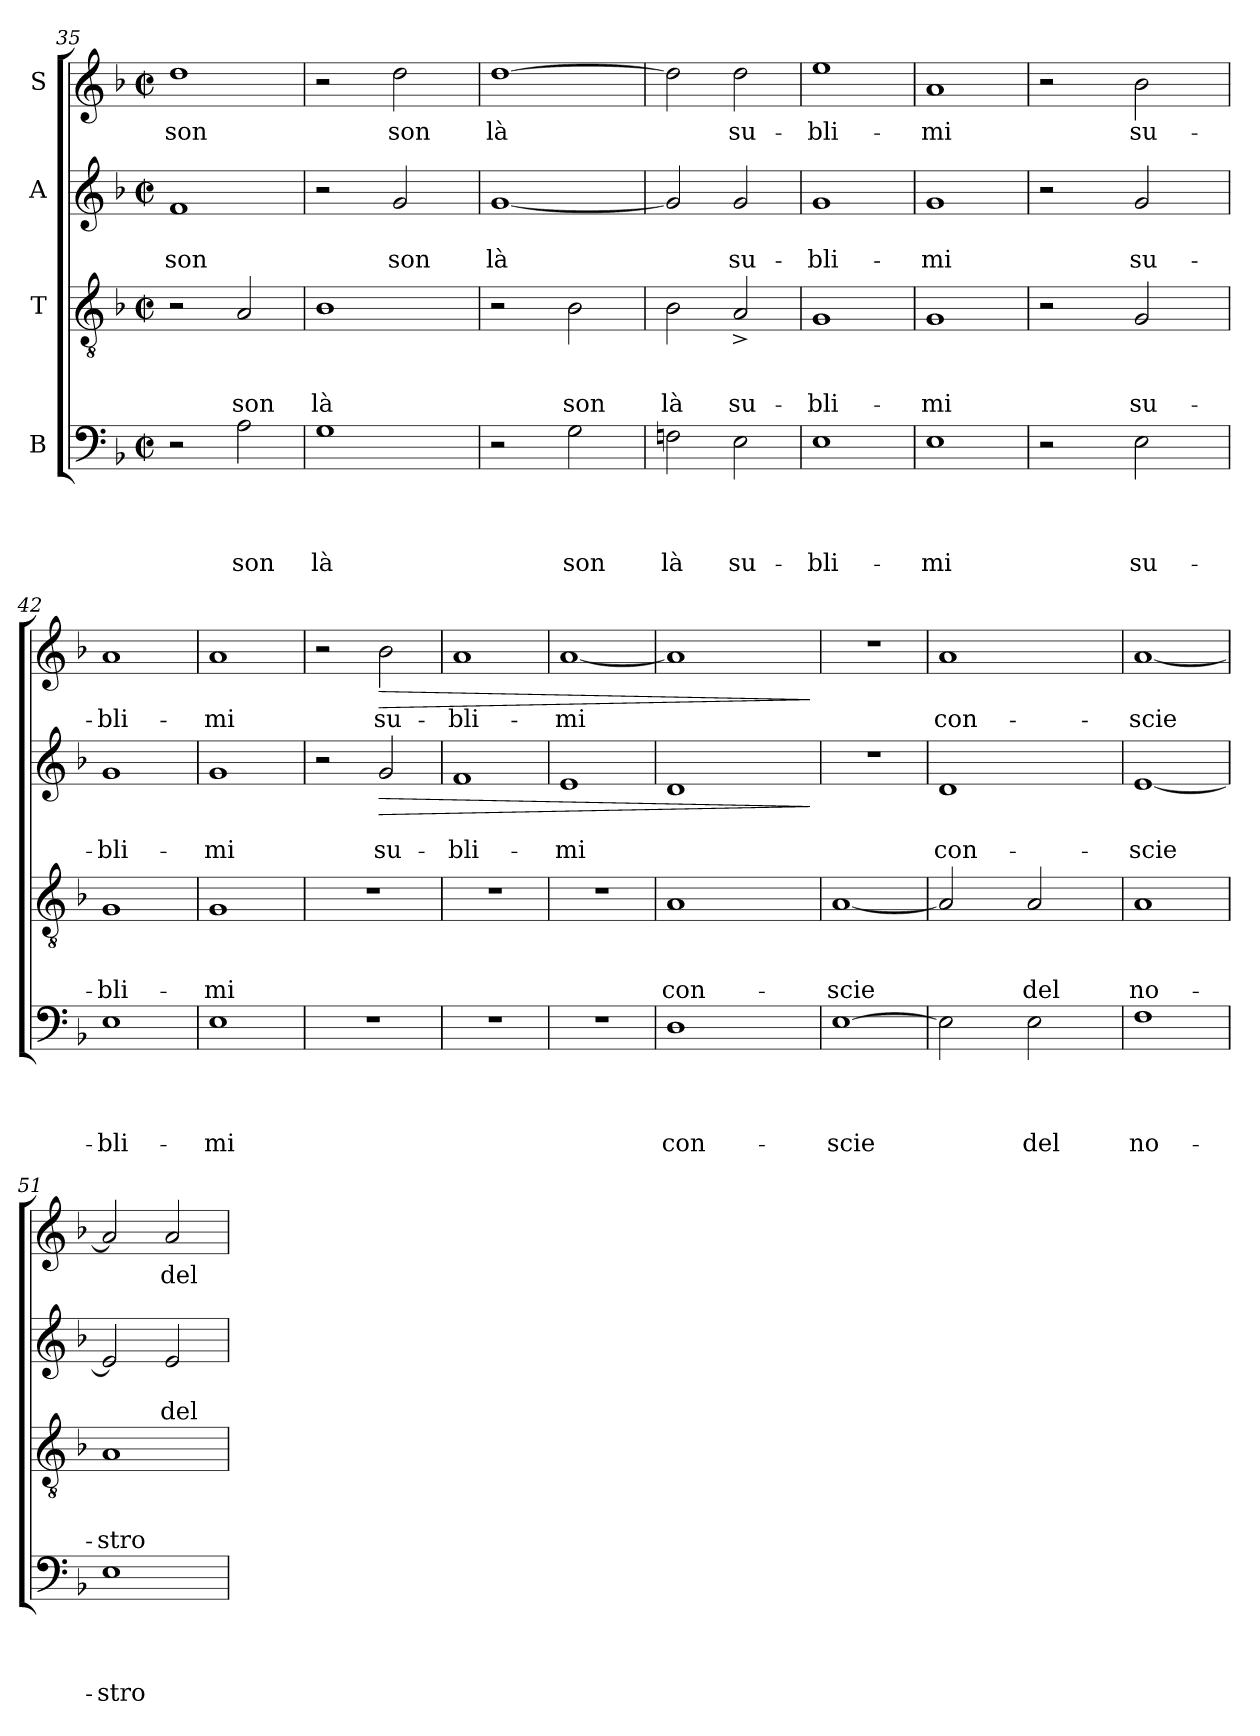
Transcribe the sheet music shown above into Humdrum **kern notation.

**kern	**text	**text	**text	**text	**kern	**text	**text	**text	**kern	**text	**text	**dynam	**kern	**text	**dynam
*part4	*part4	*part4	*part4	*part4	*part3	*part3	*part3	*part3	*part2	*part2	*part2	*part2	*part1	*part1	*part1
*staff4	*staff4	*staff4	*staff4	*staff4	*staff3	*staff3	*staff3	*staff3	*staff2	*staff2	*staff2	*staff2	*staff1	*staff1	*staff1
*I"B	*	*	*	*	*I"T	*	*	*	*I"A	*	*	*	*I"S	*	*
*clefF4	*	*	*	*	*clefGv2	*	*	*	*clefG2	*	*	*	*clefG2	*	*
*k[b-]	*	*	*	*	*k[b-]	*	*	*	*k[b-]	*	*	*	*k[b-]	*	*
*F:	*	*	*	*	*F:	*	*	*	*F:	*	*	*	*F:	*	*
*M2/2	*	*	*	*	*M2/2	*	*	*	*M2/2	*	*	*	*M2/2	*	*
*met(c|)	*	*	*	*	*met(c|)	*	*	*	*met(c|)	*	*	*	*met(c|)	*	*
=35	=35	=35	=35	=35	=35	=35	=35	=35	=35	=35	=35	=35	=35	=35	=35
!	!	!	!	!	!	!	!	!	!	!	!LO:LY:b	!	!	!LO:LY:b	!
2r	.	.	.	.	2r	.	.	.	1f	.	son	.	1dd	son	.
!	!	!	!	!LO:LY:b	!	!	!	!LO:LY:b	!	!	!	!	!	!	!
2A\	.	.	.	son	2A/	.	.	son	.	.	.	.	.	.	.
!!LO:LB:g=z
=36	=36	=36	=36	=36	=36	=36	=36	=36	=36	=36	=36	=36	=36	=36	=36
!	!	!	!	!LO:LY:b	!	!	!	!LO:LY:b	!	!	!	!	!	!	!
*	*	*	*	*	*	*	*	*	*^	*	*	*	*^	*	*
1G	.	.	.	là	1B-	.	.	là	2r	2ryy	.	.	.	2r	4...ryy	.	.
.	.	.	.	.	.	.	.	.	.	.	.	.	.	.	2ryy	.	.
!	!	!	!	!	!	!	!	!	!	!	!	!LO:LY:b	!	!	!	!LO:LY:b	!
.	.	.	.	.	.	.	.	.	2g/	32ryy	.	son	.	2dd\	.	son	.
.	.	.	.	.	.	.	.	.	.	4...ryy	.	.	.	.	.	.	.
.	.	.	.	.	.	.	.	.	.	.	.	.	.	.	32ryy	.	.
=37	=37	=37	=37	=37	=37	=37	=37	=37	=37	=37	=37	=37	=37	=37	=37	=37	=37
!	!	!	!	!	!	!	!	!	!	!	!	!LO:LY:b	!	!	!	!LO:LY:b	!
*	*	*	*	*	*	*	*	*	*v	*v	*	*	*	*	*	*	*
*^	*	*	*	*	*^	*	*	*	*	*	*	*	*v	*v	*	*
2r	4...ryy	.	.	.	.	2r	4...ryy	.	.	.	[<1g	.	là	.	[>1dd	là	.
.	2ryy	.	.	.	.	.	2ryy	.	.	.	.	.	.	.	.	.	.
!	!	!	!	!	!LO:LY:b	!	!	!	!	!LO:LY:b	!	!	!	!	!	!	!
2G\	.	.	.	.	son	2B-\	.	.	.	son	.	.	.	.	.	.	.
.	32ryy	.	.	.	.	.	32ryy	.	.	.	.	.	.	.	.	.	.
=38	=38	=38	=38	=38	=38	=38	=38	=38	=38	=38	=38	=38	=38	=38	=38	=38	=38
!	!	!	!	!	!LO:LY:b	!	!	!	!	!LO:LY:b	!	!	!	!	!	!	!
*v	*v	*	*	*	*	*	*	*	*	*	*	*	*	*	*	*	*
*	*	*	*	*	*v	*v	*	*	*	*	*	*	*	*	*	*
2Fn\	.	.	.	là	2B-\	.	.	là	2g/]	.	.	.	2dd\]	.	.
!	!	!	!	!LO:LY:b	!	!	!	!LO:LY:b	!	!	!LO:LY:b	!	!	!LO:LY:b	!
2E\	.	.	.	su-	2A^</	.	.	su-	2g/	.	su-	.	2dd\	su-	.
=39	=39	=39	=39	=39	=39	=39	=39	=39	=39	=39	=39	=39	=39	=39	=39
!	!	!	!	!LO:LY:b	!	!	!	!LO:LY:b	!	!	!LO:LY:b	!	!	!LO:LY:b	!
1E	.	.	.	-bli-	1G	.	.	-bli-	1g	.	-bli-	.	1ee	-bli-	.
=40	=40	=40	=40	=40	=40	=40	=40	=40	=40	=40	=40	=40	=40	=40	=40
!	!	!	!	!LO:LY:b	!	!	!	!LO:LY:b	!	!	!LO:LY:b	!	!	!LO:LY:b	!
1E	.	.	.	-mi	1G	.	.	-mi	1g	.	-mi	.	1a	-mi	.
=41	=41	=41	=41	=41	=41	=41	=41	=41	=41	=41	=41	=41	=41	=41	=41
*^	*	*	*	*	*^	*	*	*	*^	*	*	*	*^	*	*
2r	4.ryy	.	.	.	.	2r	4..ryy	.	.	.	2r	4..ryy	.	.	.	2r	4.ryy	.	.
.	2ryy	.	.	.	.	.	.	.	.	.	.	.	.	.	.	.	2ryy	.	.
.	.	.	.	.	.	.	2ryy	.	.	.	.	2ryy	.	.	.	.	.	.	.
!	!	!	!	!	!LO:LY:b	!	!	!	!	!LO:LY:b	!	!	!	!LO:LY:b	!	!	!	!LO:LY:b	!
2E\	.	.	.	.	su-	2G/	.	.	.	su-	2g/	.	.	su-	.	2b-\	.	su-	.
.	8ryy	.	.	.	.	.	.	.	.	.	.	.	.	.	.	.	8ryy	.	.
.	.	.	.	.	.	.	16ryy	.	.	.	.	16ryy	.	.	.	.	.	.	.
=42	=42	=42	=42	=42	=42	=42	=42	=42	=42	=42	=42	=42	=42	=42	=42	=42	=42	=42	=42
!	!	!	!	!	!LO:LY:b	!	!	!	!	!LO:LY:b	!	!	!	!LO:LY:b	!	!	!	!LO:LY:b	!
*v	*v	*	*	*	*	*	*	*	*	*	*v	*v	*	*	*	*v	*v	*	*
*	*	*	*	*	*v	*v	*	*	*	*	*	*	*	*	*	*
1E	.	.	.	-bli-	1G	.	.	-bli-	1g	.	-bli-	.	1a	-bli-	.
=43	=43	=43	=43	=43	=43	=43	=43	=43	=43	=43	=43	=43	=43	=43	=43
!	!	!	!	!LO:LY:b	!	!	!	!LO:LY:b	!	!	!LO:LY:b	!	!	!LO:LY:b	!
1E	.	.	.	-mi	1G	.	.	-mi	1g	.	-mi	.	1a	-mi	.
=44	=44	=44	=44	=44	=44	=44	=44	=44	=44	=44	=44	=44	=44	=44	=44
1r	.	.	.	.	1r	.	.	.	2r	.	.	.	2r	.	.
!	!	!	!	!	!	!	!	!	!	!	!LO:LY:b	!LO:HP:b	!	!LO:LY:b	!LO:HP:b
.	.	.	.	.	.	.	.	.	2g/	.	su-	>	2b-\	su-	>
=45	=45	=45	=45	=45	=45	=45	=45	=45	=45	=45	=45	=45	=45	=45	=45
!	!	!	!	!	!	!	!	!	!	!	!LO:LY:b	!	!	!LO:LY:b	!
1r	.	.	.	.	1r	.	.	.	1f	.	-bli-	.	1a	-bli-	.
=46	=46	=46	=46	=46	=46	=46	=46	=46	=46	=46	=46	=46	=46	=46	=46
!	!	!	!	!	!	!	!	!	!	!	!LO:LY:b	!	!	!LO:LY:b	!
1r	.	.	.	.	1r	.	.	.	1e	.	-mi	.	[<1a	-mi	.
=47	=47	=47	=47	=47	=47	=47	=47	=47	=47	=47	=47	=47	=47	=47	=47
!	!	!	!	!LO:LY:b	!	!	!	!LO:LY:b	!	!	!	!	!	!	!
*^	*	*	*	*	*^	*	*	*	*	*	*	*	*	*	*
1D	8..ryy	.	.	.	con-	1A	8..ryy	.	.	con-	1d	.	.	.	1a]	.	.
.	2ryy	.	.	.	.	.	2ryy	.	.	.	.	.	.	.	.	.	.
.	4ryy	.	.	.	.	.	4ryy	.	.	.	.	.	.	.	.	.	.
.	32ryy	.	.	.	.	.	32ryy	.	.	.	.	.	.	.	.	.	.
.	.	.	.	.	.	.	.	.	.	.	.	.	.	]	.	.	]
=48	=48	=48	=48	=48	=48	=48	=48	=48	=48	=48	=48	=48	=48	=48	=48	=48	=48
!	!	!	!	!	!LO:LY:b	!	!	!	!	!LO:LY:b	!	!	!	!	!	!	!
*v	*v	*	*	*	*	*	*	*	*	*	*	*	*	*	*	*	*
*	*	*	*	*	*v	*v	*	*	*	*	*	*	*	*	*	*
[>1E	.	.	.	-scie	[<1A	.	.	-scie	1r	.	.	.	1r	.	.
=49	=49	=49	=49	=49	=49	=49	=49	=49	=49	=49	=49	=49	=49	=49	=49
!	!	!	!	!	!	!	!	!	!	!	!LO:LY:b	!	!	!LO:LY:b	!
*	*	*	*	*	*	*	*	*	*^	*	*	*	*^	*	*
2E\]	.	.	.	.	2A/]	.	.	.	1d	8ryy	.	con-	.	1a	8ryy	con-	.
.	.	.	.	.	.	.	.	.	.	32ryy	.	.	.	.	32ryy	.	.
.	.	.	.	.	.	.	.	.	.	2ryy	.	.	.	.	2ryy	.	.
!	!	!	!	!LO:LY:b	!	!	!	!LO:LY:b	!	!	!	!	!	!	!	!	!
2E\	.	.	.	del	2A/	.	.	del	.	.	.	.	.	.	.	.	.
.	.	.	.	.	.	.	.	.	.	4ryy	.	.	.	.	4ryy	.	.
.	.	.	.	.	.	.	.	.	.	16.ryy	.	.	.	.	16.ryy	.	.
!!LO:LB:g=z
=50	=50	=50	=50	=50	=50	=50	=50	=50	=50	=50	=50	=50	=50	=50	=50	=50	=50
!	!	!	!	!LO:LY:b	!	!	!	!LO:LY:b	!	!	!	!LO:LY:b	!	!	!	!LO:LY:b	!
*	*	*	*	*	*	*	*	*	*v	*v	*	*	*	*	*	*	*
*	*	*	*	*	*	*	*	*	*	*	*	*	*v	*v	*	*
1F	.	.	.	no-	1A	.	.	no-	[<1e	.	-scie	.	[<1a	-scie	.
=51	=51	=51	=51	=51	=51	=51	=51	=51	=51	=51	=51	=51	=51	=51	=51
!	!	!	!	!LO:LY:b	!	!	!	!LO:LY:b	!	!	!	!	!	!	!
1E	.	.	.	-stro	1A	.	.	-stro	2e/]	.	.	.	2a/]	.	.
!	!	!	!	!	!	!	!	!	!	!	!LO:LY:b	!	!	!LO:LY:b	!
.	.	.	.	.	.	.	.	.	2e/	.	del	.	2a/	del	.
=	=	=	=	=	=	=	=	=	=	=	=	=	=	=	=
*-	*-	*-	*-	*-	*-	*-	*-	*-	*-	*-	*-	*-	*-	*-	*-
